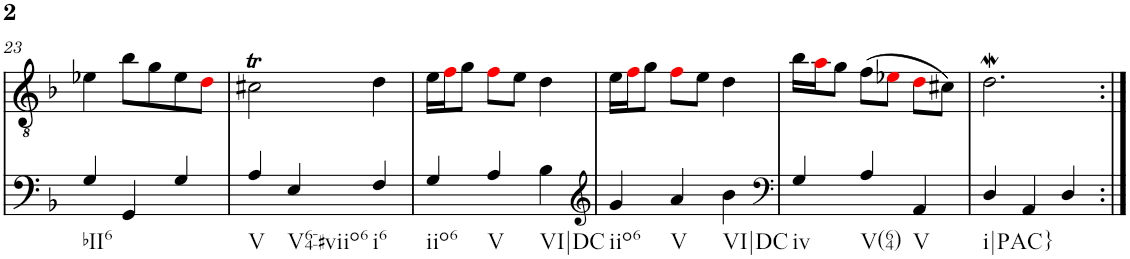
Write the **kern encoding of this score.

**kern	**kern
*part2	*part1
*staff2	*staff1
*I"Acoustic Guitar	*I"Acoustic Guitar
*I'Ac Gtr	*I'Ac Gtr
!!LO:PB:g=z
*clefF4	*clefGv2
*k[b-]	*k[b-]
*F:	*F:
*M3/4	*M3/4
=23	=23
!LO:TX:b:t=bII6	!
4G/	4e-X\
4GG/	8b-\L
.	8g\
4G/	8e-\
.	8di\J
=24	=24
!LO:TX:b:t=V	!
4A/	2c#Xt\
!LO:TX:b:t=V64-#viio6	!
4E/	.
!LO:TX:b:t=i6	!
4F/	4d\
=25	=25
!LO:TX:b:t=iio6	!
4G/	16e\LL
.	16fi\J
.	8g\J
!LO:TX:b:t=V	!
4A/	8fi\L
.	8e\J
!LO:TX:b:t=VI|DC	!
4B-\	4d\
=26	=26
*clefG2	*
!LO:TX:b:t=iio6	!
4g/	16e\LL
.	16fi\J
.	8g\J
!LO:TX:b:t=V	!
4a/	8fi\L
.	8e\J
!LO:TX:b:t=VI|DC	!
4b-\	4d\
=27	=27
*clefF4	*
!LO:TX:b:t=iv	!
4G/	16b-\LL
.	16ai\J
.	8g\J
!LO:TX:b:t=V(64)	!
4A/	(8f\L
.	8e-Xi\J
!LO:TX:b:t=V	!
4AA/	8di\L
.	8c#X\J)
=28	=28
!LO:TX:b:t=i|PAC}	!
4D/	2.dW\
4AA/	.
4D/	.
=:|!	=:|!
*-	*-
